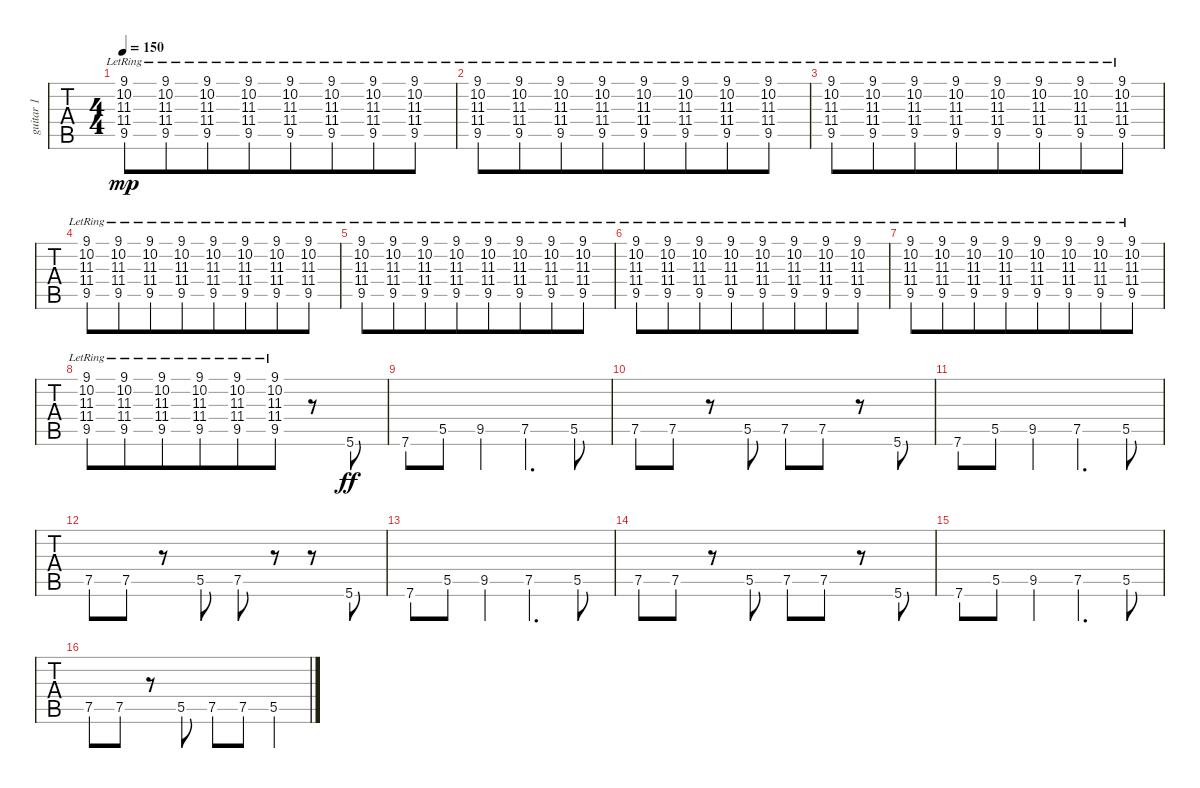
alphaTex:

\track ("guitar 1" "guitar 1") {instrument overdrivenguitar}
\staff {tabs}
\tuning (E4 B3 G3 D3 A2 E2) {hide}
\ts (4 4)
\tempo 150
\clef g2
\ks c
(9.1{lr} 10.2{lr} 11.3{lr} 11.4{lr} 9.5{lr}).8{dy mp beam Down beam merge} (9.1{lr} 10.2{lr} 11.3{lr} 11.4{lr} 9.5{lr}).8{beam Down beam merge} (9.1{lr} 10.2{lr} 11.3{lr} 11.4{lr} 9.5{lr}).8{beam Down beam merge} (9.1{lr} 10.2{lr} 11.3{lr} 11.4{lr} 9.5{lr}).8{beam Down beam merge} (9.1{lr} 10.2{lr} 11.3{lr} 11.4{lr} 9.5{lr}).8{beam Down beam merge} (9.1{lr} 10.2{lr} 11.3{lr} 11.4{lr} 9.5{lr}).8{beam Down beam merge} (9.1{lr} 10.2{lr} 11.3{lr} 11.4{lr} 9.5{lr}).8{beam Down beam merge} (9.1{lr} 10.2{lr} 11.3{lr} 11.4{lr} 9.5{lr}).8{beam Down} |
(9.1{lr} 10.2{lr} 11.3{lr} 11.4{lr} 9.5{lr}).8{beam Down beam merge} (9.1{lr} 10.2{lr} 11.3{lr} 11.4{lr} 9.5{lr}).8{beam Down beam merge} (9.1{lr} 10.2{lr} 11.3{lr} 11.4{lr} 9.5{lr}).8{beam Down beam merge} (9.1{lr} 10.2{lr} 11.3{lr} 11.4{lr} 9.5{lr}).8{beam Down beam merge} (9.1{lr} 10.2{lr} 11.3{lr} 11.4{lr} 9.5{lr}).8{beam Down beam merge} (9.1{lr} 10.2{lr} 11.3{lr} 11.4{lr} 9.5{lr}).8{beam Down beam merge} (9.1{lr} 10.2{lr} 11.3{lr} 11.4{lr} 9.5{lr}).8{beam Down beam merge} (9.1{lr} 10.2{lr} 11.3{lr} 11.4{lr} 9.5{lr}).8{beam Down} |
(9.1{lr} 10.2{lr} 11.3{lr} 11.4{lr} 9.5{lr}).8{beam Down beam merge} (9.1{lr} 10.2{lr} 11.3{lr} 11.4{lr} 9.5{lr}).8{beam Down beam merge} (9.1{lr} 10.2{lr} 11.3{lr} 11.4{lr} 9.5{lr}).8{beam Down beam merge} (9.1{lr} 10.2{lr} 11.3{lr} 11.4{lr} 9.5{lr}).8{beam Down beam merge} (9.1{lr} 10.2{lr} 11.3{lr} 11.4{lr} 9.5{lr}).8{beam Down beam merge} (9.1{lr} 10.2{lr} 11.3{lr} 11.4{lr} 9.5{lr}).8{beam Down beam merge} (9.1{lr} 10.2{lr} 11.3{lr} 11.4{lr} 9.5{lr}).8{beam Down beam merge} (9.1{lr} 10.2{lr} 11.3{lr} 11.4{lr} 9.5{lr}).8{beam Down} |
(9.1{lr} 10.2{lr} 11.3{lr} 11.4{lr} 9.5{lr}).8{beam Down beam merge} (9.1{lr} 10.2{lr} 11.3{lr} 11.4{lr} 9.5{lr}).8{beam Down beam merge} (9.1{lr} 10.2{lr} 11.3{lr} 11.4{lr} 9.5{lr}).8{beam Down beam merge} (9.1{lr} 10.2{lr} 11.3{lr} 11.4{lr} 9.5{lr}).8{beam Down beam merge} (9.1{lr} 10.2{lr} 11.3{lr} 11.4{lr} 9.5{lr}).8{beam Down beam merge} (9.1{lr} 10.2{lr} 11.3{lr} 11.4{lr} 9.5{lr}).8{beam Down beam merge} (9.1{lr} 10.2{lr} 11.3{lr} 11.4{lr} 9.5{lr}).8{beam Down beam merge} (9.1{lr} 10.2{lr} 11.3{lr} 11.4{lr} 9.5{lr}).8{beam Down} |
(9.1{lr} 10.2{lr} 11.3{lr} 11.4{lr} 9.5{lr}).8{beam Down beam merge} (9.1{lr} 10.2{lr} 11.3{lr} 11.4{lr} 9.5{lr}).8{beam Down beam merge} (9.1{lr} 10.2{lr} 11.3{lr} 11.4{lr} 9.5{lr}).8{beam Down beam merge} (9.1{lr} 10.2{lr} 11.3{lr} 11.4{lr} 9.5{lr}).8{beam Down beam merge} (9.1{lr} 10.2{lr} 11.3{lr} 11.4{lr} 9.5{lr}).8{beam Down beam merge} (9.1{lr} 10.2{lr} 11.3{lr} 11.4{lr} 9.5{lr}).8{beam Down beam merge} (9.1{lr} 10.2{lr} 11.3{lr} 11.4{lr} 9.5{lr}).8{beam Down beam merge} (9.1{lr} 10.2{lr} 11.3{lr} 11.4{lr} 9.5{lr}).8{beam Down} |
(9.1{lr} 10.2{lr} 11.3{lr} 11.4{lr} 9.5{lr}).8{beam Down beam merge} (9.1{lr} 10.2{lr} 11.3{lr} 11.4{lr} 9.5{lr}).8{beam Down beam merge} (9.1{lr} 10.2{lr} 11.3{lr} 11.4{lr} 9.5{lr}).8{beam Down beam merge} (9.1{lr} 10.2{lr} 11.3{lr} 11.4{lr} 9.5{lr}).8{beam Down beam merge} (9.1{lr} 10.2{lr} 11.3{lr} 11.4{lr} 9.5{lr}).8{beam Down beam merge} (9.1{lr} 10.2{lr} 11.3{lr} 11.4{lr} 9.5{lr}).8{beam Down beam merge} (9.1{lr} 10.2{lr} 11.3{lr} 11.4{lr} 9.5{lr}).8{beam Down beam merge} (9.1{lr} 10.2{lr} 11.3{lr} 11.4{lr} 9.5{lr}).8{beam Down} |
(9.1{lr} 10.2{lr} 11.3{lr} 11.4{lr} 9.5{lr}).8{beam Down beam merge} (9.1{lr} 10.2{lr} 11.3{lr} 11.4{lr} 9.5{lr}).8{beam Down beam merge} (9.1{lr} 10.2{lr} 11.3{lr} 11.4{lr} 9.5{lr}).8{beam Down beam merge} (9.1{lr} 10.2{lr} 11.3{lr} 11.4{lr} 9.5{lr}).8{beam Down beam merge} (9.1{lr} 10.2{lr} 11.3{lr} 11.4{lr} 9.5{lr}).8{beam Down beam merge} (9.1{lr} 10.2{lr} 11.3{lr} 11.4{lr} 9.5{lr}).8{beam Down beam merge} (9.1{lr} 10.2{lr} 11.3{lr} 11.4{lr} 9.5{lr}).8{beam Down beam merge} (9.1{lr} 10.2{lr} 11.3{lr} 11.4{lr} 9.5{lr}).8{beam Down} |
(9.1{lr} 10.2{lr} 11.3{lr} 11.4{lr} 9.5{lr}).8{beam Down beam merge} (9.1{lr} 10.2{lr} 11.3{lr} 11.4{lr} 9.5{lr}).8{beam Down beam merge} (9.1{lr} 10.2{lr} 11.3{lr} 11.4{lr} 9.5{lr}).8{beam Down beam merge} (9.1{lr} 10.2{lr} 11.3{lr} 11.4{lr} 9.5{lr}).8{beam Down beam merge} (9.1{lr} 10.2{lr} 11.3{lr} 11.4{lr} 9.5{lr}).8{beam Down beam merge} (9.1{lr} 10.2{lr} 11.3{lr} 11.4{lr} 9.5{lr}).8{beam Down} r.8 5.6.8{dy ff} |
7.6.8 5.5.8 9.5.4 7.5.4{d} 5.5.8 |
7.5.8 7.5.8 r.8 5.5.8 7.5.8 7.5.8 r.8 5.6.8 |
7.6.8 5.5.8 9.5.4 7.5.4{d} 5.5.8 |
7.5.8 7.5.8 r.8 5.5.8 7.5.8 r.8 r.8 5.6.8 |
7.6.8 5.5.8 9.5.4 7.5.4{d} 5.5.8 |
7.5.8 7.5.8 r.8 5.5.8 7.5.8 7.5.8 r.8 5.6.8 |
7.6.8 5.5.8 9.5.4 7.5.4{d} 5.5.8 |
7.5.8 7.5.8 r.8 5.5.8 7.5.8 7.5.8 5.5{sl}.4
